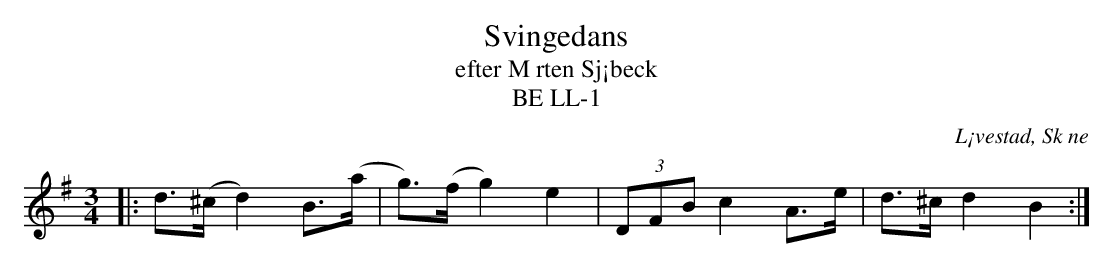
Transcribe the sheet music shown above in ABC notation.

X:1
T:Svingedans
T:efter M rten Sj¡beck
T:BE LL-1
O:L¡vestad, Sk ne
M:3/4
L:1/8
Q:108
K:G
|: d>(^c d2) B>(a | g)>(f g2) e2 | (3DFB c2 A>e | d>^c d2 B2 :|
